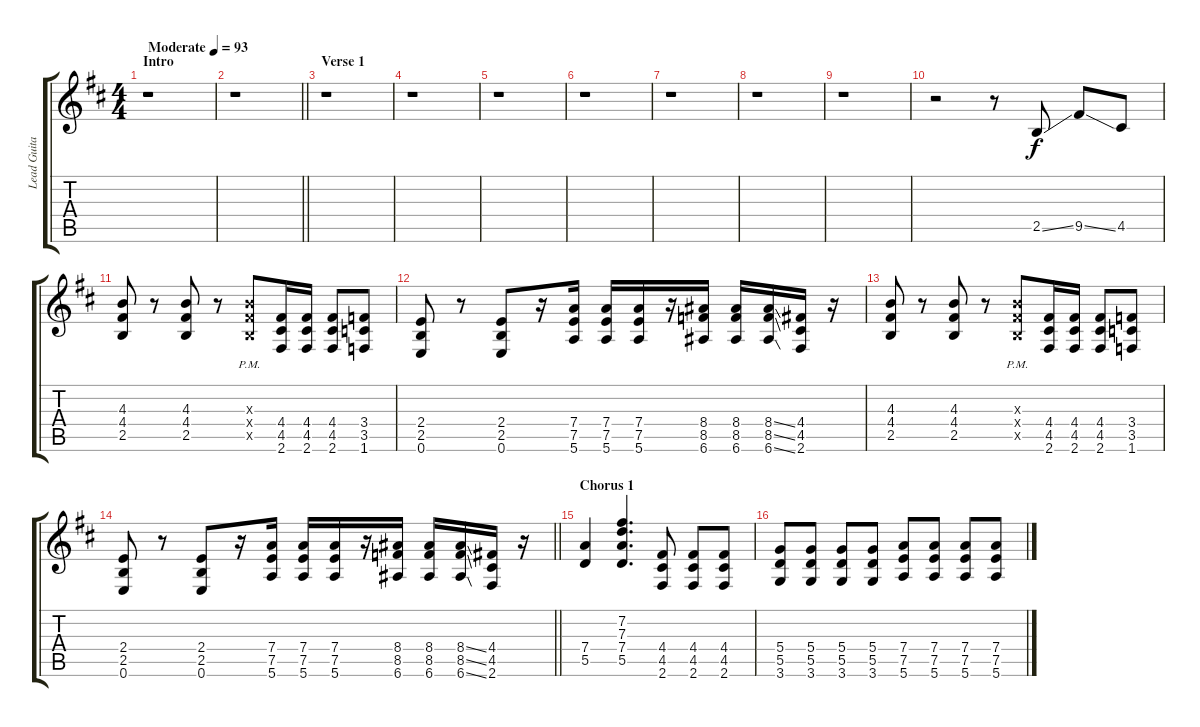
\track ("Lead Guitar" "Lead Guita") {instrument overdrivenguitar}
\staff {score tabs}
\tuning (E4 B3 G3 D3 A2 E2) {hide}
\ts (4 4)
\section ("" "Intro")
\tempo (93 "Moderate")
\clef g2
\ks d
r.1{dy f instrument overdrivenguitar} |
\barLineRight lightlight
r.1 |
\section ("" "Verse 1")
r.1 |
r.1 |
r.1 |
r.1 |
r.1 |
r.1 |
r.1 |
r.2 r.8 2.5{ss}.8 9.5{ss}.8 4.5.8 |
(4.3 4.4 2.5).8 r.8 (4.3 4.4 2.5).8 r.8 (4.3{pm x} 4.4{pm x} 2.5{pm x}).8 (4.4 4.5 2.6).16 (4.4 4.5 2.6).16 (4.4 4.5 2.6).8 (3.4 3.5 1.6).8 |
(2.4 2.5 0.6).8 r.8 (2.4 2.5 0.6).8 r.16 (7.4 7.5 5.6).16 (7.4 7.5 5.6).16 (7.4 7.5 5.6).16 r.16 (8.4 8.5 6.6).16 (8.4 8.5 6.6).16 (8.4{ss} 8.5{ss} 6.6{ss}).16 (4.4 4.5 2.6).16 r.16 |
(4.3 4.4 2.5).8 r.8 (4.3 4.4 2.5).8 r.8 (4.3{pm x} 4.4{pm x} 2.5{pm x}).8 (4.4 4.5 2.6).16 (4.4 4.5 2.6).16 (4.4 4.5 2.6).8 (3.4 3.5 1.6).8 |
\barLineRight lightlight
(2.4 2.5 0.6).8 r.8 (2.4 2.5 0.6).8 r.16 (7.4 7.5 5.6).16 (7.4 7.5 5.6).16 (7.4 7.5 5.6).16 r.16 (8.4 8.5 6.6).16 (8.4 8.5 6.6).16 (8.4{ss} 8.5{ss} 6.6{ss}).16 (4.4 4.5 2.6).16 r.16 |
\section ("" "Chorus 1")
(7.4 5.5).4 (7.2 7.3 7.4 5.5).4{d} (4.4 4.5 2.6).8 (4.4 4.5 2.6).8 (4.4 4.5 2.6).8 |
(5.4 5.5 3.6).8 (5.4 5.5 3.6).8 (5.4 5.5 3.6).8 (5.4 5.5 3.6).8 (7.4 7.5 5.6).8 (7.4 7.5 5.6).8 (7.4 7.5 5.6).8 (7.4 7.5 5.6).8
